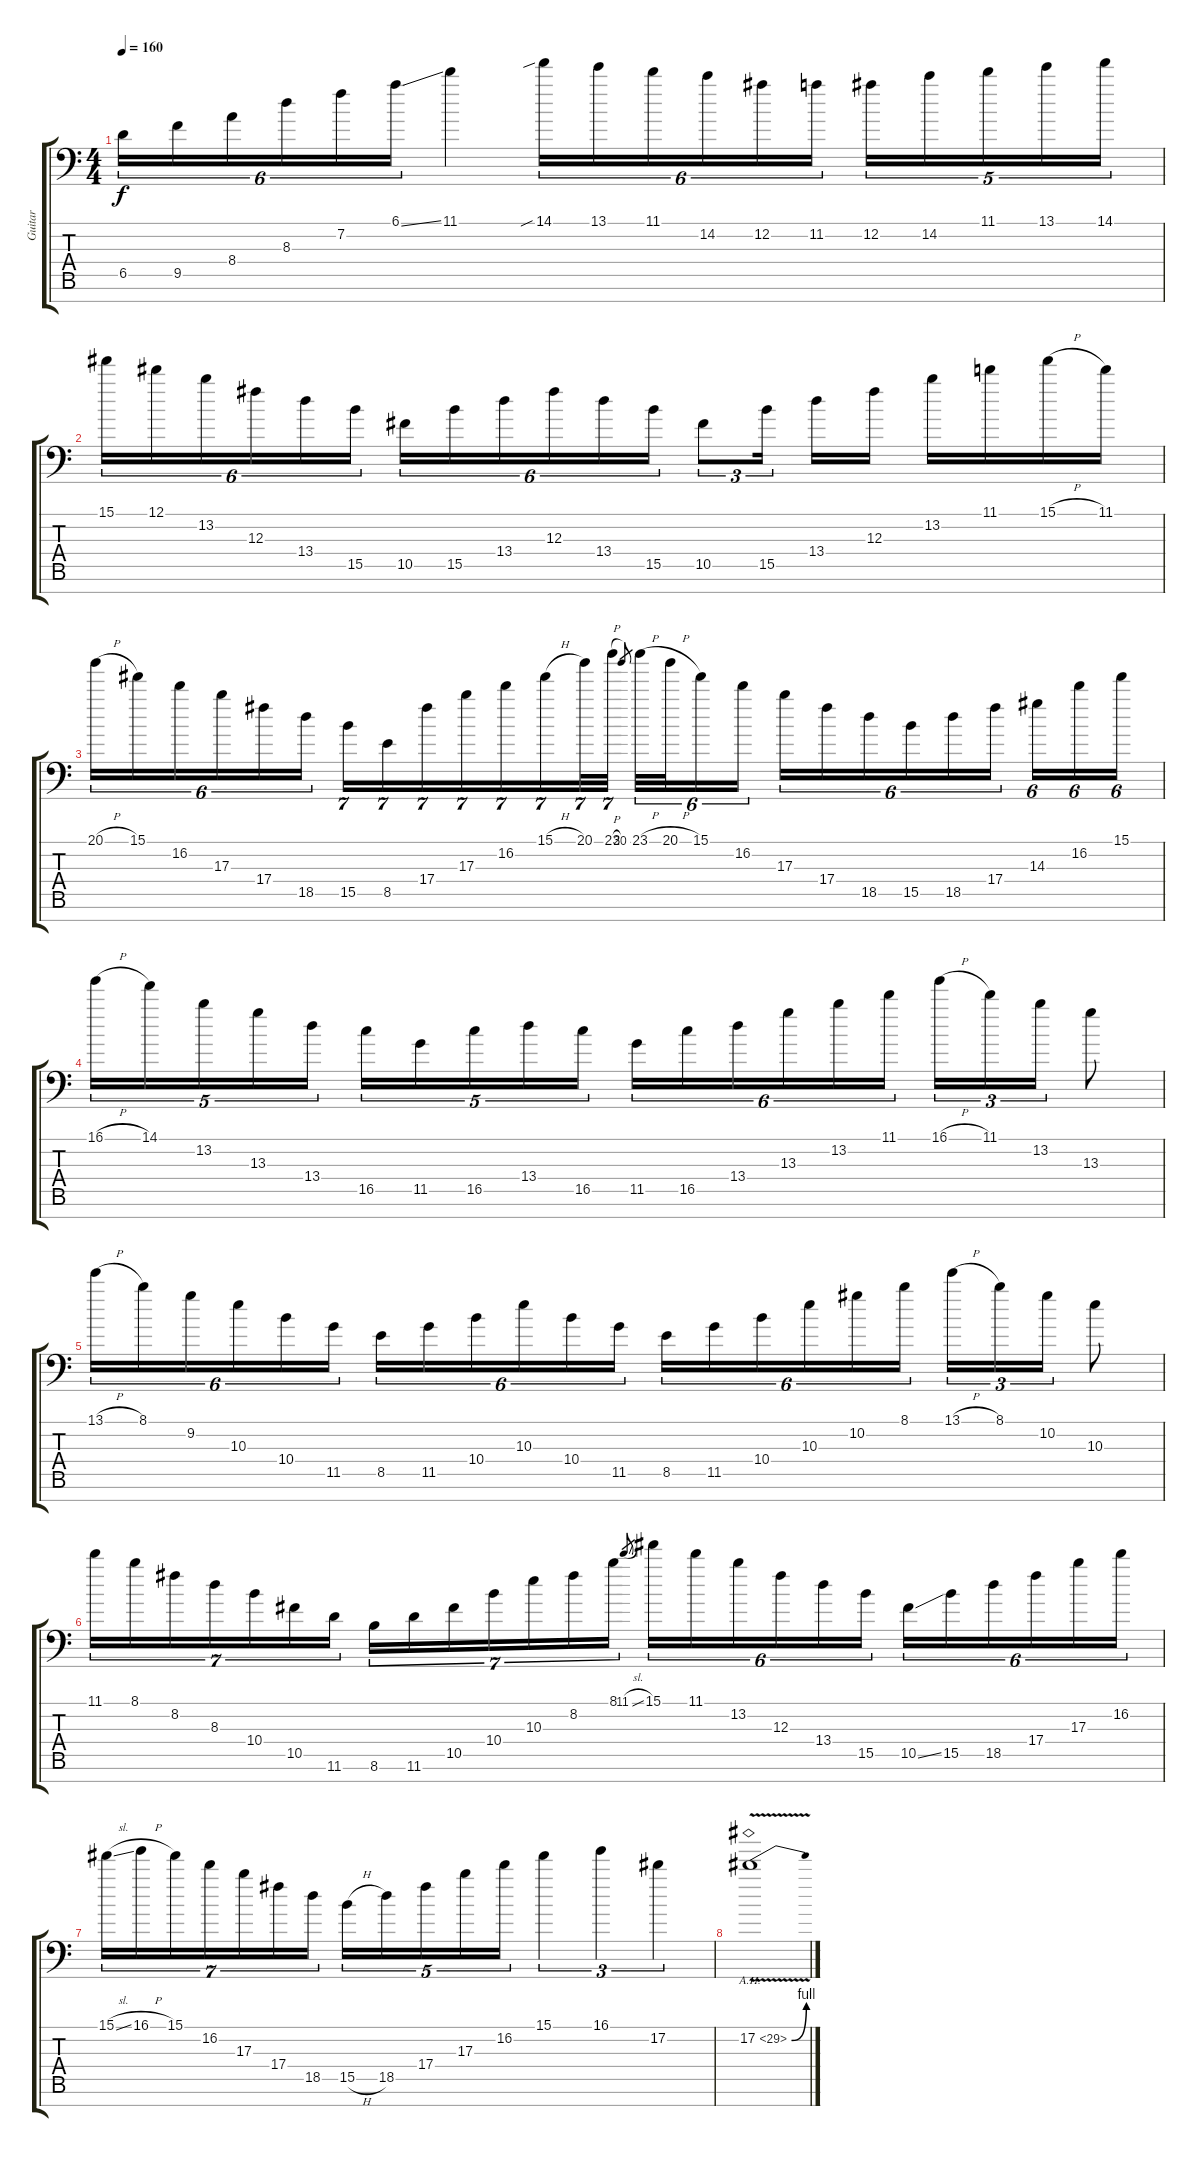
\track ("Guitar" "Guitar") {instrument distortionguitar}
\staff {score tabs}
\tuning (Eb4 Bb3 Gb3 Db3 Ab2 Eb2 Bb1) {hide}
\ts (4 4)
\tempo 160
\clef f4
\ks c
6.5.16{tu (6 4) dy f} 9.5.16{tu (6 4)} 8.4.16{tu (6 4)} 8.3.16{tu (6 4)} 7.2.16{tu (6 4)} 6.1{ss}.16{tu (6 4)} 11.1.4 14.1{sib}.16{tu (6 4)} 13.1.16{tu (6 4)} 11.1.16{tu (6 4)} 14.2.16{tu (6 4)} 12.2.16{tu (6 4)} 11.2.16{tu (6 4)} 12.2.16{tu (5 4)} 14.2.16{tu (5 4)} 11.1.16{tu (5 4)} 13.1.16{tu (5 4)} 14.1.16{tu (5 4)} |
15.1.16{tu (6 4)} 12.1.16{tu (6 4)} 13.2.16{tu (6 4)} 12.3.16{tu (6 4)} 13.4.16{tu (6 4)} 15.5.16{tu (6 4)} 10.5.16{tu (6 4)} 15.5.16{tu (6 4)} 13.4.16{tu (6 4)} 12.3.16{tu (6 4)} 13.4.16{tu (6 4)} 15.5.16{tu (6 4)} 10.5.8{tu (3 2)} 15.5.16{tu (3 2)} 13.4.16 12.3.16 13.2.16 11.1.16 15.1{h}.16 11.1.16 |
20.1{h}.16{tu (6 4)} 15.1.16{tu (6 4)} 16.2.16{tu (6 4)} 17.3.16{tu (6 4)} 17.4.16{tu (6 4)} 18.5.16{tu (6 4)} 15.5.16{tu (7 4)} 8.5.16{tu (7 4)} 17.4.16{tu (7 4)} 17.3.16{tu (7 4)} 16.2.16{tu (7 4)} 15.1{h}.16{tu (7 4)} 20.1.32{tu (7 4)} 23.1{h}.32{tu (7 4)} 20.1.8{gr} 23.1{h}.32{tu (6 4)} 20.1{h}.32{tu (6 4)} 15.1.16{tu (6 4)} 16.2.16{tu (6 4)} 17.3.16{tu (6 4)} 17.4.16{tu (6 4)} 18.5.16{tu (6 4)} 15.5.16{tu (6 4)} 18.5.16{tu (6 4)} 17.4.16{tu (6 4)} 14.3.16{tu (6 4)} 16.2.16{tu (6 4)} 15.1.16{tu (6 4)} |
16.1{h}.16{tu (5 4)} 14.1.16{tu (5 4)} 13.2.16{tu (5 4)} 13.3.16{tu (5 4)} 13.4.16{tu (5 4)} 16.5.16{tu (5 4)} 11.5.16{tu (5 4)} 16.5.16{tu (5 4)} 13.4.16{tu (5 4)} 16.5.16{tu (5 4)} 11.5.16{tu (6 4)} 16.5.16{tu (6 4)} 13.4.16{tu (6 4)} 13.3.16{tu (6 4)} 13.2.16{tu (6 4)} 11.1.16{tu (6 4)} 16.1{h}.16{tu (3 2)} 11.1.16{tu (3 2)} 13.2.16{tu (3 2)} 13.3.8 |
13.1{h}.16{tu (6 4)} 8.1.16{tu (6 4)} 9.2.16{tu (6 4)} 10.3.16{tu (6 4)} 10.4.16{tu (6 4)} 11.5.16{tu (6 4)} 8.5.16{tu (6 4)} 11.5.16{tu (6 4)} 10.4.16{tu (6 4)} 10.3.16{tu (6 4)} 10.4.16{tu (6 4)} 11.5.16{tu (6 4)} 8.5.16{tu (6 4)} 11.5.16{tu (6 4)} 10.4.16{tu (6 4)} 10.3.16{tu (6 4)} 10.2.16{tu (6 4)} 8.1.16{tu (6 4)} 13.1{h}.16{tu (3 2)} 8.1.16{tu (3 2)} 10.2.16{tu (3 2)} 10.3.8 |
11.1.16{tu (7 4)} 8.1.16{tu (7 4)} 8.2.16{tu (7 4)} 8.3.16{tu (7 4)} 10.4.16{tu (7 4)} 10.5.16{tu (7 4)} 11.6.16{tu (7 4)} 8.6.16{tu (7 4)} 11.6.16{tu (7 4)} 10.5.16{tu (7 4)} 10.4.16{tu (7 4)} 10.3.16{tu (7 4)} 8.2.16{tu (7 4)} 8.1.16{tu (7 4)} 11.1{sl}.8{gr} 15.1.16{tu (6 4)} 11.1.16{tu (6 4)} 13.2.16{tu (6 4)} 12.3.16{tu (6 4)} 13.4.16{tu (6 4)} 15.5.16{tu (6 4)} 10.5{ss}.16{tu (6 4)} 15.5.16{tu (6 4)} 18.5.16{tu (6 4)} 17.4.16{tu (6 4)} 17.3.16{tu (6 4)} 16.2.16{tu (6 4)} |
15.1{sl}.16{tu (7 4)} 16.1{h}.16{tu (7 4)} 15.1.16{tu (7 4)} 16.2.16{tu (7 4)} 17.3.16{tu (7 4)} 17.4.16{tu (7 4)} 18.5.16{tu (7 4)} 15.5{h}.16{tu (5 4)} 18.5.16{tu (5 4)} 17.4.16{tu (5 4)} 17.3.16{tu (5 4)} 16.2.16{tu (5 4)} 15.1.4{tu (3 2)} 16.1.4{tu (3 2)} 17.2.4{tu (3 2)} |
17.2{be (bend 0 0 60 4) ah 12 v}.1
